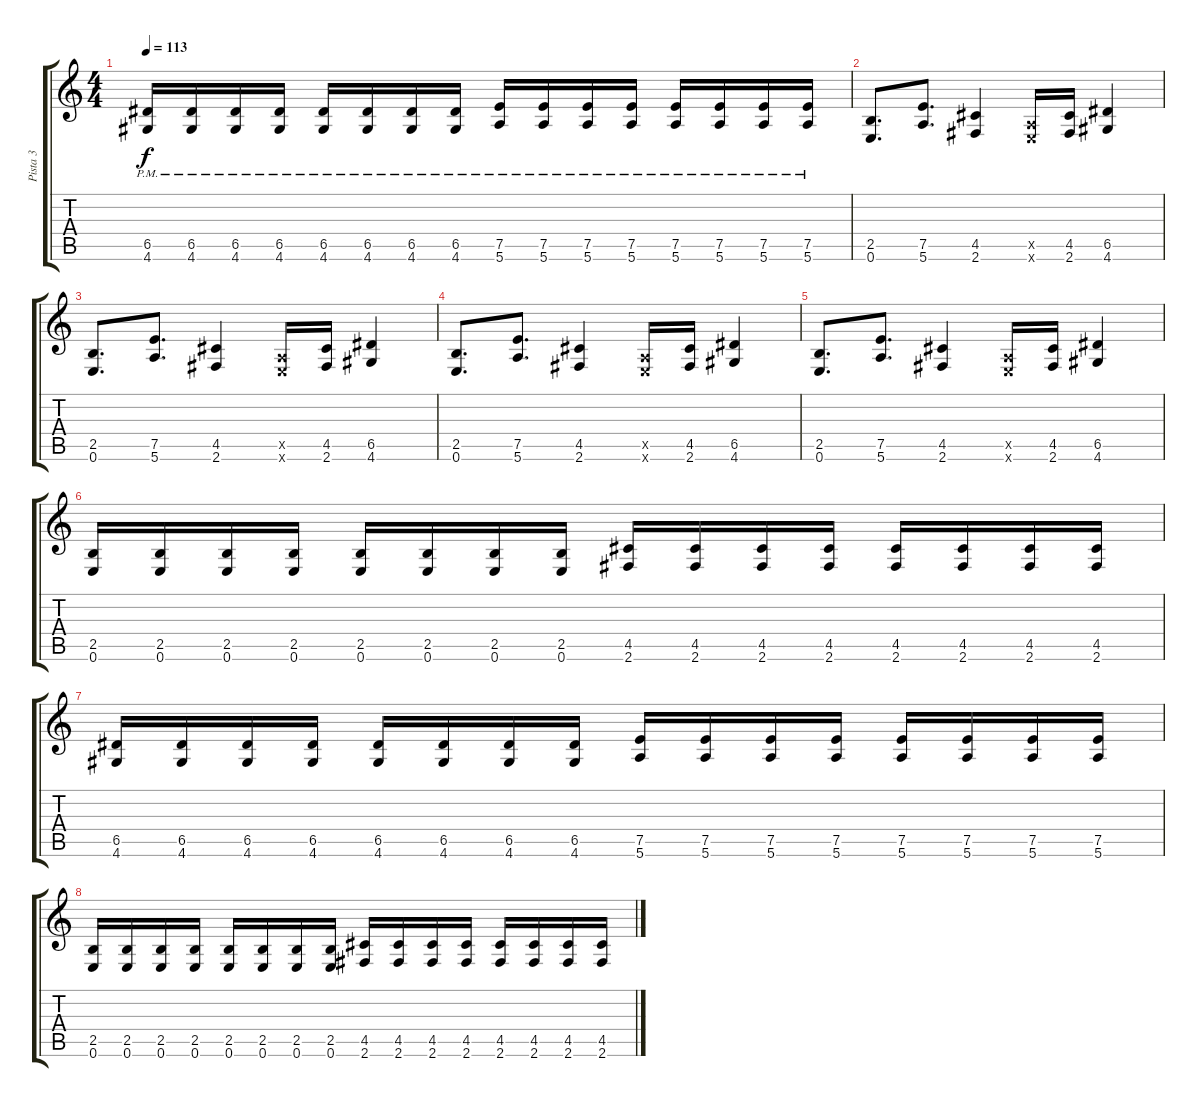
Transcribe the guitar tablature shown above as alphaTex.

\track ("Pista 3" "Pista 3") {instrument distortionguitar}
\staff {score tabs}
\tuning (E4 B3 G3 D3 A2 E2) {hide}
\ts (4 4)
\tempo 113
\clef g2
\ks c
(6.5{pm} 4.6{pm}).16{dy f} (6.5{pm} 4.6{pm}).16 (6.5{pm} 4.6{pm}).16 (6.5{pm} 4.6{pm}).16 (6.5{pm} 4.6{pm}).16 (6.5{pm} 4.6{pm}).16 (6.5{pm} 4.6{pm}).16 (6.5{pm} 4.6{pm}).16 (7.5{pm} 5.6{pm}).16 (7.5{pm} 5.6{pm}).16 (7.5{pm} 5.6{pm}).16 (7.5{pm} 5.6{pm}).16 (7.5{pm} 5.6{pm}).16 (7.5{pm} 5.6{pm}).16 (7.5{pm} 5.6{pm}).16 (7.5{pm} 5.6{pm}).16 |
(2.5 0.6).8{d} (7.5 5.6).8{d} (4.5 2.6).4 (0.5{x} 0.6{x}).16 (4.5 2.6).16 (6.5 4.6).4 |
(2.5 0.6).8{d} (7.5 5.6).8{d} (4.5 2.6).4 (0.5{x} 0.6{x}).16 (4.5 2.6).16 (6.5 4.6).4 |
(2.5 0.6).8{d} (7.5 5.6).8{d} (4.5 2.6).4 (0.5{x} 0.6{x}).16 (4.5 2.6).16 (6.5 4.6).4 |
(2.5 0.6).8{d} (7.5 5.6).8{d} (4.5 2.6).4 (0.5{x} 0.6{x}).16 (4.5 2.6).16 (6.5 4.6).4 |
(2.5 0.6).16 (2.5 0.6).16 (2.5 0.6).16 (2.5 0.6).16 (2.5 0.6).16 (2.5 0.6).16 (2.5 0.6).16 (2.5 0.6).16 (4.5 2.6).16 (4.5 2.6).16 (4.5 2.6).16 (4.5 2.6).16 (4.5 2.6).16 (4.5 2.6).16 (4.5 2.6).16 (4.5 2.6).16 |
(6.5 4.6).16 (6.5 4.6).16 (6.5 4.6).16 (6.5 4.6).16 (6.5 4.6).16 (6.5 4.6).16 (6.5 4.6).16 (6.5 4.6).16 (7.5 5.6).16 (7.5 5.6).16 (7.5 5.6).16 (7.5 5.6).16 (7.5 5.6).16 (7.5 5.6).16 (7.5 5.6).16 (7.5 5.6).16 |
(2.5 0.6).16 (2.5 0.6).16 (2.5 0.6).16 (2.5 0.6).16 (2.5 0.6).16 (2.5 0.6).16 (2.5 0.6).16 (2.5 0.6).16 (4.5 2.6).16 (4.5 2.6).16 (4.5 2.6).16 (4.5 2.6).16 (4.5 2.6).16 (4.5 2.6).16 (4.5 2.6).16 (4.5 2.6).16
